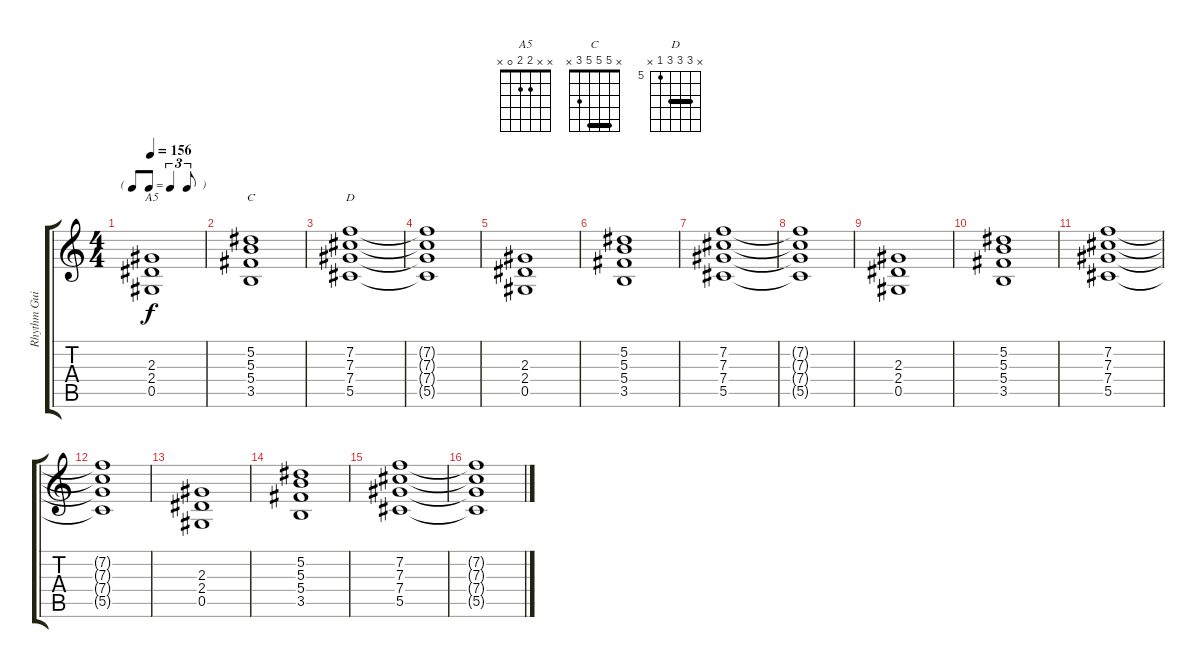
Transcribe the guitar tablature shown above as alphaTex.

\track ("Rhythm Guitar 2" "Rhythm Gui") {instrument overdrivenguitar}
\staff {score tabs}
\tuning (Eb4 Bb3 Gb3 Db3 Ab2 Eb2) {hide}
\chord ("A5" x x 2 2 0 x)
\chord ("C" x 5 5 5 3 x) {barre 5}
\chord ("D" x 7 7 7 5 x) {firstfret 5 barre 7}
\ts (4 4)
\tf triplet8th
\tempo 156
\clef g2
\ks c
(2.3 2.4 0.5).1{ch "A5" dy f} |
(5.2 5.3 5.4 3.5).1{ch "C"} |
(7.2 7.3 7.4 5.5).1{ch "D"} |
(7.2{t} 7.3{t} 7.4{t} 5.5{t}).1 |
(2.3 2.4 0.5).1 |
(5.2 5.3 5.4 3.5).1 |
(7.2 7.3 7.4 5.5).1 |
(7.2{t} 7.3{t} 7.4{t} 5.5{t}).1 |
(2.3 2.4 0.5).1 |
(5.2 5.3 5.4 3.5).1 |
(7.2 7.3 7.4 5.5).1 |
(7.2{t} 7.3{t} 7.4{t} 5.5{t}).1 |
(2.3 2.4 0.5).1 |
(5.2 5.3 5.4 3.5).1 |
(7.2 7.3 7.4 5.5).1 |
(7.2{t} 7.3{t} 7.4{t} 5.5{t}).1
